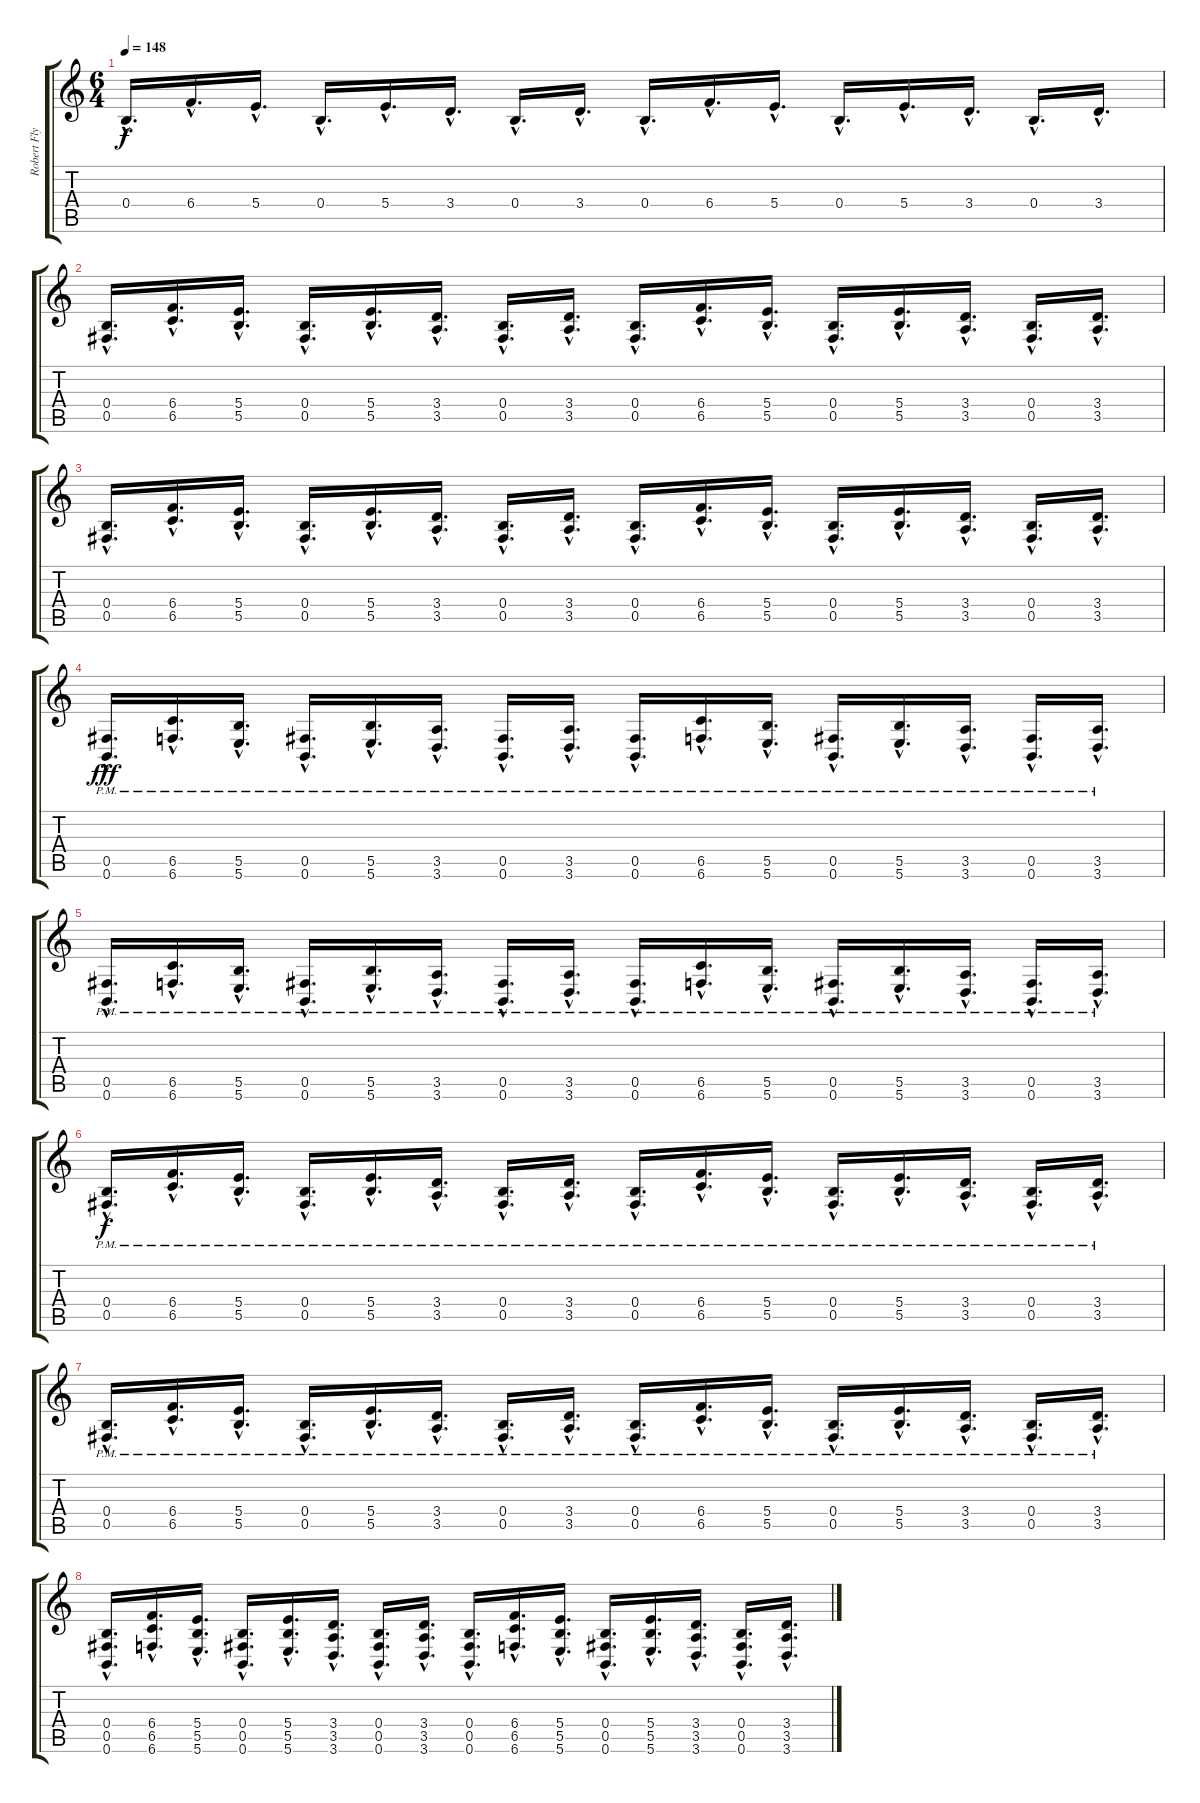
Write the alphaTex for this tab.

\track ("Robert Flynn" "Robert Fly") {instrument distortionguitar}
\staff {score tabs}
\tuning (Db4 Ab3 E3 B2 Gb2 B1) {hide}
\ts (6 4)
\tempo 148
\clef g2
\ks c
0.4{hac}.16{d dy f} 6.4{hac}.16{d} 5.4{hac}.16{d} 0.4{hac}.16{d} 5.4{hac}.16{d} 3.4{hac}.16{d} 0.4{hac}.16{d} 3.4{hac}.16{d} 0.4{hac}.16{d} 6.4{hac}.16{d} 5.4{hac}.16{d} 0.4{hac}.16{d} 5.4{hac}.16{d} 3.4{hac}.16{d} 0.4{hac}.16{d} 3.4{hac}.16{d} |
(0.4{hac} 0.5{hac}).16{d} (6.4{hac} 6.5{hac}).16{d} (5.4{hac} 5.5{hac}).16{d} (0.4{hac} 0.5{hac}).16{d} (5.4{hac} 5.5{hac}).16{d} (3.4{hac} 3.5{hac}).16{d} (0.4{hac} 0.5{hac}).16{d} (3.4{hac} 3.5{hac}).16{d} (0.4{hac} 0.5{hac}).16{d} (6.4{hac} 6.5{hac}).16{d} (5.4{hac} 5.5{hac}).16{d} (0.4{hac} 0.5{hac}).16{d} (5.4{hac} 5.5{hac}).16{d} (3.4{hac} 3.5{hac}).16{d} (0.4{hac} 0.5{hac}).16{d} (3.4{hac} 3.5{hac}).16{d} |
(0.4{hac} 0.5{hac}).16{d} (6.4{hac} 6.5{hac}).16{d} (5.4{hac} 5.5{hac}).16{d} (0.4{hac} 0.5{hac}).16{d} (5.4{hac} 5.5{hac}).16{d} (3.4{hac} 3.5{hac}).16{d} (0.4{hac} 0.5{hac}).16{d} (3.4{hac} 3.5{hac}).16{d} (0.4{hac} 0.5{hac}).16{d} (6.4{hac} 6.5{hac}).16{d} (5.4{hac} 5.5{hac}).16{d} (0.4{hac} 0.5{hac}).16{d} (5.4{hac} 5.5{hac}).16{d} (3.4{hac} 3.5{hac}).16{d} (0.4{hac} 0.5{hac}).16{d} (3.4{hac} 3.5{hac}).16{d} |
(0.5{hac pm} 0.6{hac pm}).16{d dy fff} (6.5{hac pm} 6.6{hac pm}).16{d} (5.5{hac pm} 5.6{hac pm}).16{d} (0.5{hac pm} 0.6{hac pm}).16{d} (5.5{hac pm} 5.6{hac pm}).16{d} (3.5{hac pm} 3.6{hac pm}).16{d} (0.5{hac pm} 0.6{hac pm}).16{d} (3.5{hac pm} 3.6{hac pm}).16{d} (0.5{hac pm} 0.6{hac pm}).16{d} (6.5{hac pm} 6.6{hac pm}).16{d} (5.5{hac pm} 5.6{hac pm}).16{d} (0.5{hac pm} 0.6{hac pm}).16{d} (5.5{hac pm} 5.6{hac pm}).16{d} (3.5{hac pm} 3.6{hac pm}).16{d} (0.5{hac pm} 0.6{hac pm}).16{d} (3.5{hac pm} 3.6{hac pm}).16{d} |
(0.5{hac pm} 0.6{hac pm}).16{d} (6.5{hac pm} 6.6{hac pm}).16{d} (5.5{hac pm} 5.6{hac pm}).16{d} (0.5{hac pm} 0.6{hac pm}).16{d} (5.5{hac pm} 5.6{hac pm}).16{d} (3.5{hac pm} 3.6{hac pm}).16{d} (0.5{hac pm} 0.6{hac pm}).16{d} (3.5{hac pm} 3.6{hac pm}).16{d} (0.5{hac pm} 0.6{hac pm}).16{d} (6.5{hac pm} 6.6{hac pm}).16{d} (5.5{hac pm} 5.6{hac pm}).16{d} (0.5{hac pm} 0.6{hac pm}).16{d} (5.5{hac pm} 5.6{hac pm}).16{d} (3.5{hac pm} 3.6{hac pm}).16{d} (0.5{hac pm} 0.6{hac pm}).16{d} (3.5{hac pm} 3.6{hac pm}).16{d} |
(0.4{hac pm} 0.5{hac pm}).16{d dy f} (6.4{hac pm} 6.5{hac pm}).16{d} (5.4{hac pm} 5.5{hac pm}).16{d} (0.4{hac pm} 0.5{hac pm}).16{d} (5.4{hac pm} 5.5{hac pm}).16{d} (3.4{hac pm} 3.5{hac pm}).16{d} (0.4{hac pm} 0.5{hac pm}).16{d} (3.4{hac pm} 3.5{hac pm}).16{d} (0.4{hac pm} 0.5{hac pm}).16{d} (6.4{hac pm} 6.5{hac pm}).16{d} (5.4{hac pm} 5.5{hac pm}).16{d} (0.4{hac pm} 0.5{hac pm}).16{d} (5.4{hac pm} 5.5{hac pm}).16{d} (3.4{hac pm} 3.5{hac pm}).16{d} (0.4{hac pm} 0.5{hac pm}).16{d} (3.4{hac pm} 3.5{hac pm}).16{d} |
(0.4{hac pm} 0.5{hac pm}).16{d} (6.4{hac pm} 6.5{hac pm}).16{d} (5.4{hac pm} 5.5{hac pm}).16{d} (0.4{hac pm} 0.5{hac pm}).16{d} (5.4{hac pm} 5.5{hac pm}).16{d} (3.4{hac pm} 3.5{hac pm}).16{d} (0.4{hac pm} 0.5{hac pm}).16{d} (3.4{hac pm} 3.5{hac pm}).16{d} (0.4{hac pm} 0.5{hac pm}).16{d} (6.4{hac pm} 6.5{hac pm}).16{d} (5.4{hac pm} 5.5{hac pm}).16{d} (0.4{hac pm} 0.5{hac pm}).16{d} (5.4{hac pm} 5.5{hac pm}).16{d} (3.4{hac pm} 3.5{hac pm}).16{d} (0.4{hac pm} 0.5{hac pm}).16{d} (3.4{hac pm} 3.5{hac pm}).16{d} |
(0.4{hac} 0.5{hac} 0.6{hac}).16{d} (6.4{hac} 6.5{hac} 6.6{hac}).16{d} (5.4{hac} 5.5{hac} 5.6{hac}).16{d} (0.4{hac} 0.5{hac} 0.6{hac}).16{d} (5.4{hac} 5.5{hac} 5.6{hac}).16{d} (3.4{hac} 3.5{hac} 3.6{hac}).16{d} (0.4{hac} 0.5{hac} 0.6{hac}).16{d} (3.4{hac} 3.5{hac} 3.6{hac}).16{d} (0.4{hac} 0.5{hac} 0.6{hac}).16{d} (6.4{hac} 6.5{hac} 6.6{hac}).16{d} (5.4{hac} 5.5{hac} 5.6{hac}).16{d} (0.4{hac} 0.5{hac} 0.6{hac}).16{d} (5.4{hac} 5.5{hac} 5.6{hac}).16{d} (3.4{hac} 3.5{hac} 3.6{hac}).16{d} (0.4{hac} 0.5{hac} 0.6{hac}).16{d} (3.4{hac} 3.5{hac} 3.6{hac}).16{d}
